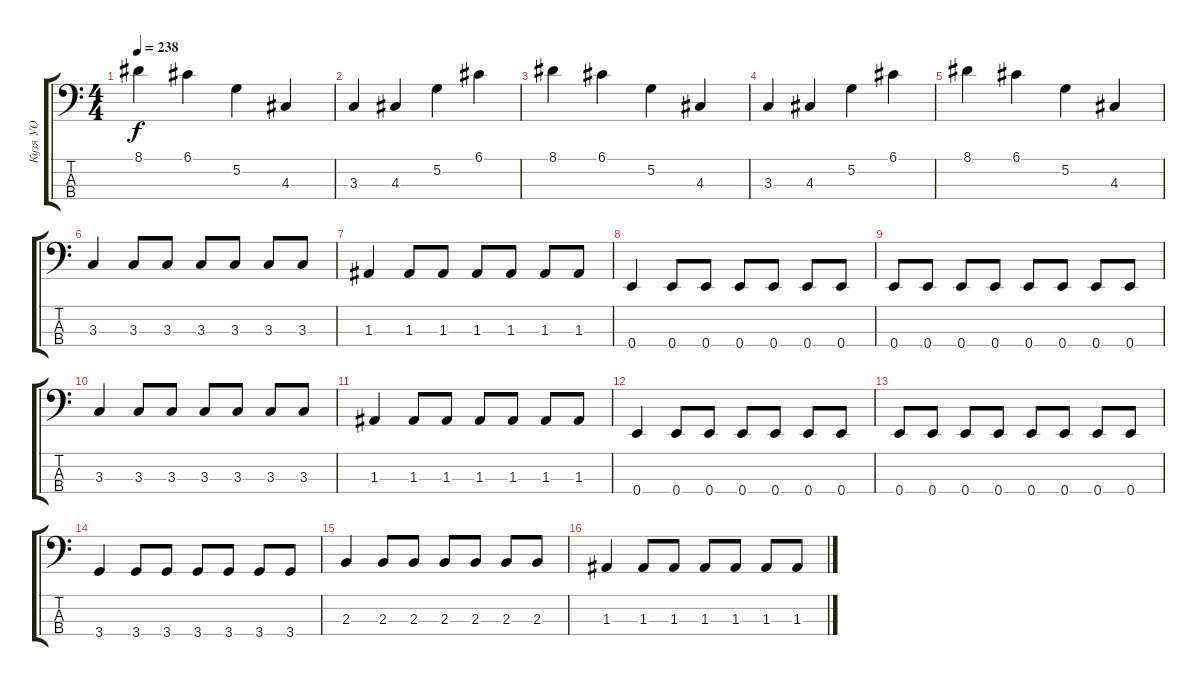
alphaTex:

\track ("Кузя УО" "Кузя УО") {instrument electricbassfinger}
\staff {score tabs}
\tuning (G2 D2 A1 E1) {hide}
\ts (4 4)
\tempo 238
\clef f4
\ks c
8.1.4{dy f} 6.1.4 5.2.4 4.3.4 |
3.3.4 4.3.4 5.2.4 6.1.4 |
8.1.4 6.1.4 5.2.4 4.3.4 |
3.3.4 4.3.4 5.2.4 6.1.4 |
8.1.4 6.1.4 5.2.4 4.3.4 |
3.3.4 3.3.8 3.3.8 3.3.8 3.3.8 3.3.8 3.3.8 |
1.3.4 1.3.8 1.3.8 1.3.8 1.3.8 1.3.8 1.3.8 |
0.4.4 0.4.8 0.4.8 0.4.8 0.4.8 0.4.8 0.4.8 |
0.4.8 0.4.8 0.4.8 0.4.8 0.4.8 0.4.8 0.4.8 0.4.8 |
3.3.4 3.3.8 3.3.8 3.3.8 3.3.8 3.3.8 3.3.8 |
1.3.4 1.3.8 1.3.8 1.3.8 1.3.8 1.3.8 1.3.8 |
0.4.4 0.4.8 0.4.8 0.4.8 0.4.8 0.4.8 0.4.8 |
0.4.8 0.4.8 0.4.8 0.4.8 0.4.8 0.4.8 0.4.8 0.4.8 |
3.4.4 3.4.8 3.4.8 3.4.8 3.4.8 3.4.8 3.4.8 |
2.3.4 2.3.8 2.3.8 2.3.8 2.3.8 2.3.8 2.3.8 |
1.3.4 1.3.8 1.3.8 1.3.8 1.3.8 1.3.8 1.3.8
